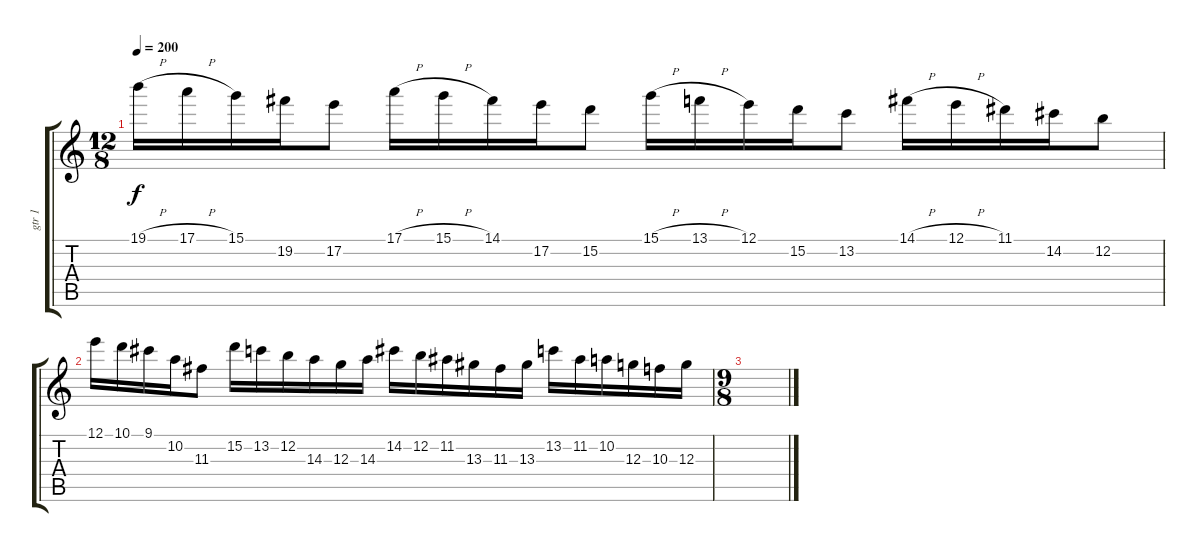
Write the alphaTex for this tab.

\track ("gtr 1" "gtr 1") {instrument distortionguitar}
\staff {score tabs}
\tuning (E4 B3 G3 D3 A2 E2) {hide}
\ts (12 8)
\tempo 200
\clef g2
\ks c
19.1{h}.16{dy f} 17.1{h}.16 15.1.16 19.2.16 17.2.8 17.1{h}.16 15.1{h}.16 14.1.16 17.2.16 15.2.8 15.1{h}.16 13.1{h}.16 12.1.16 15.2.16 13.2.8 14.1{h}.16 12.1{h}.16 11.1.16 14.2.16 12.2.8 |
12.1.16 10.1.16 9.1.16 10.2.16 11.3.8 15.2.16 13.2.16 12.2.16 14.3.16 12.3.16 14.3.16 14.2.16 12.2.16 11.2.16 13.3.16 11.3.16 13.3.16 13.2.16 11.2.16 10.2.16 12.3.16 10.3.16 12.3.16 |
\ts (9 8)
